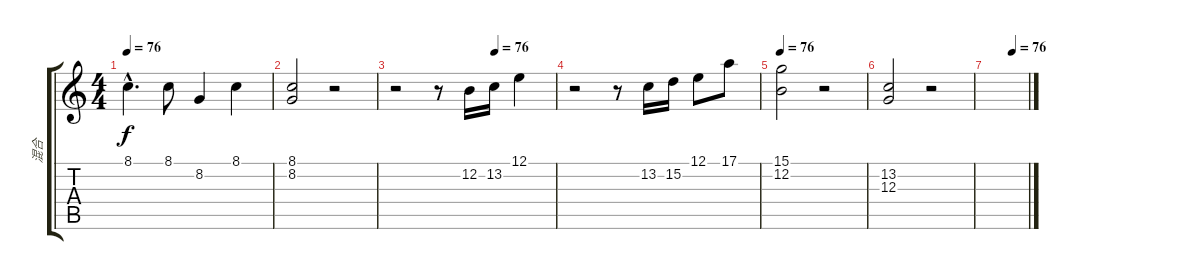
\track ("混合" "混合") {instrument fx3crystal}
\staff {score tabs}
\tuning (E4 B3 G3 D3 A2 E2) {hide}
\ts (4 4)
\tempo 76
\clef g2
\ks c
8.1{hac}.4{d dy f} 8.1.8 8.2.4 8.1.4 |
(8.1 8.2).2 r.2 |
\tempo (76 0.625)
r.2 r.8 12.2.16{volume 10 instrument pad1newage} 13.2.16 12.1.4 |
r.2 r.8 13.2.16 15.2.16 12.1.8 17.1.8 |
\tempo 76
(15.1 12.2).2 r.2 |
(13.2 12.3).2 r.2 |
\tempo (76 0.625)
